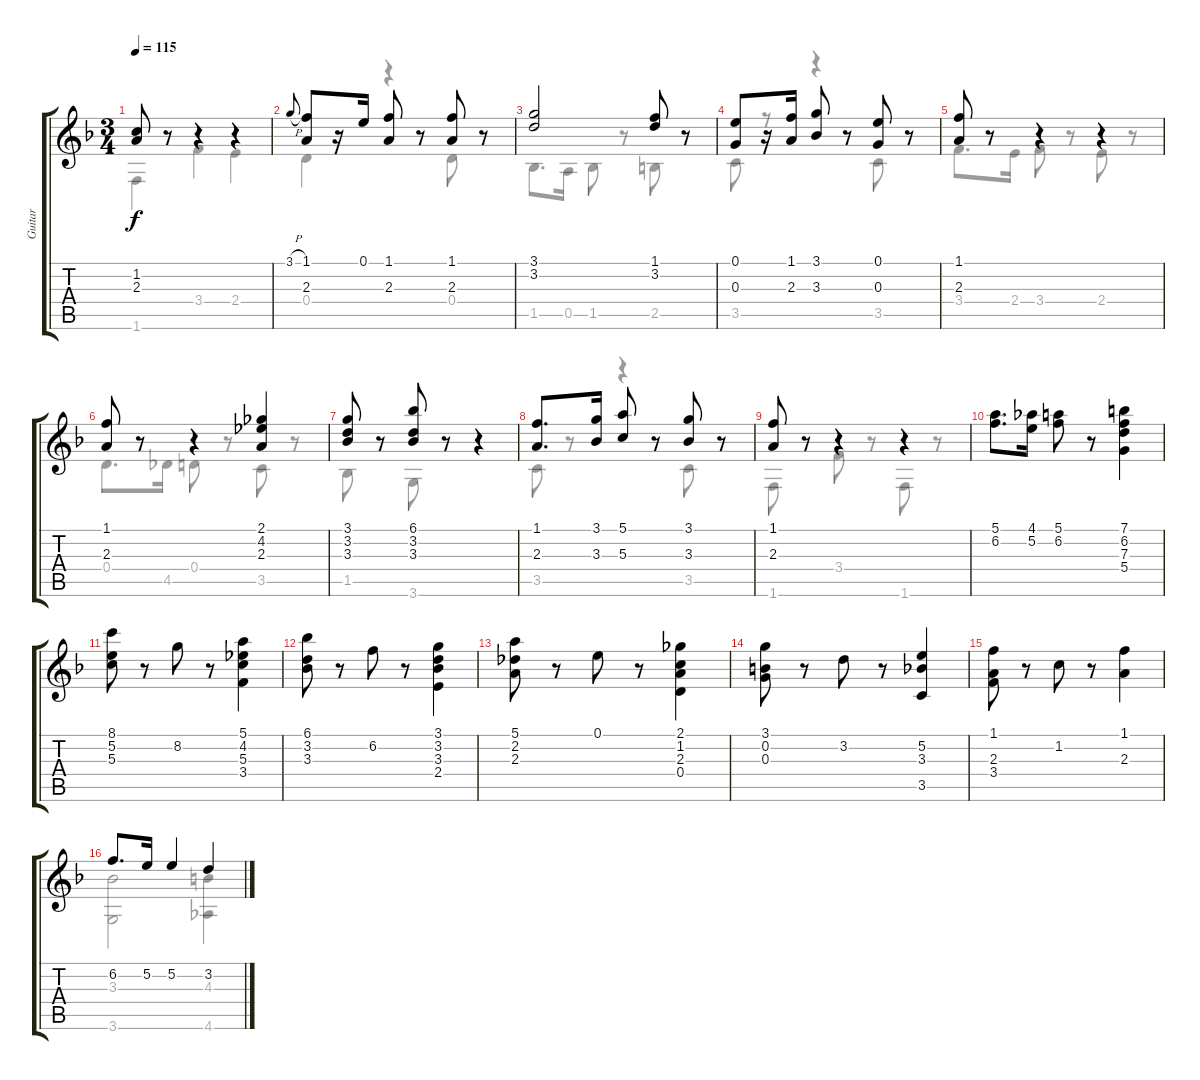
\track ("Guitar" "Guitar") {instrument acousticguitarnylon}
\staff {score tabs}
\tuning (E4 B3 G3 D3 A2 E2) {hide}
\voice
\ts (3 4)
\tempo 115
\clef g2
\ks dminor
(1.2 2.3).8{dy f} r.8 r.4 r.4 |
3.1{h}.8{gr onbeat} (1.1 2.3).8 r.16 0.1.16 (1.1 2.3).8 r.8 (1.1 2.3).8 r.8 |
(3.1 3.2).2 (1.1 3.2).8 r.8 |
(0.1 0.3).8 r.16 (1.1 2.3).16 (3.1 3.3).8 r.8 (0.1 0.3).8 r.8 |
(1.1 2.3).8 r.8 r.4 r.4 |
(1.1 2.3).8 r.8 r.4 (2.1 4.2 2.3).4 |
(3.1 3.2 3.3).8 r.8 (6.1 3.2 3.3).8 r.8 r.4 |
(1.1 2.3).8{d} (3.1 3.3).16 (5.1 5.3).8 r.8 (3.1 3.3).8 r.8 |
(1.1 2.3).8 r.8 r.4 r.4 |
(5.1 6.2).8{d} (4.1 5.2).16 (5.1 6.2).8 r.8 (7.1 6.2 7.3 5.4).4 |
(8.1 5.2 5.3).8 r.8 8.2.8 r.8 (5.1 4.2 5.3 3.4).4 |
(6.1 3.2 3.3).8 r.8 6.2.8 r.8 (3.1 3.2 3.3 2.4).4 |
(5.1 2.2 2.3).8 r.8 0.1.8 r.8 (2.1 1.2 2.3 0.4).4 |
(3.1 0.2 0.3).8 r.8 3.2.8 r.8 (5.2 3.3 3.5).4 |
(1.1 2.3 3.4).8 r.8 1.2.8 r.8 (1.1 2.3).4 |
6.2.8{d} 5.2.16 5.2.4 3.2.4
\voice
\clef g2
\ottava regular
\simile none
\ks dminor
1.6.4{dy f} 3.4.4 2.4.4 |
0.4.4 r.4 0.4.8 r.8 |
1.5.8{d} 0.5.16 1.5.8 r.8 2.5.8 r.8 |
3.5.8 r.8 r.4 3.5.8 r.8 |
3.4.8{d} 2.4.16 3.4.8 r.8 2.4.8 r.8 |
0.4.8{d} 4.5.16 0.4.8 r.8 3.5.8 r.8 |
1.5.8 r.8 3.6.8 r.8 r.4 |
3.5.8 r.8 r.4 3.5.8 r.8 |
1.6.8 r.8 3.4.8 r.8 1.6.8 r.8 |
|
|
|
|
|
|
(3.3 3.6).2 (4.3 4.6).4
